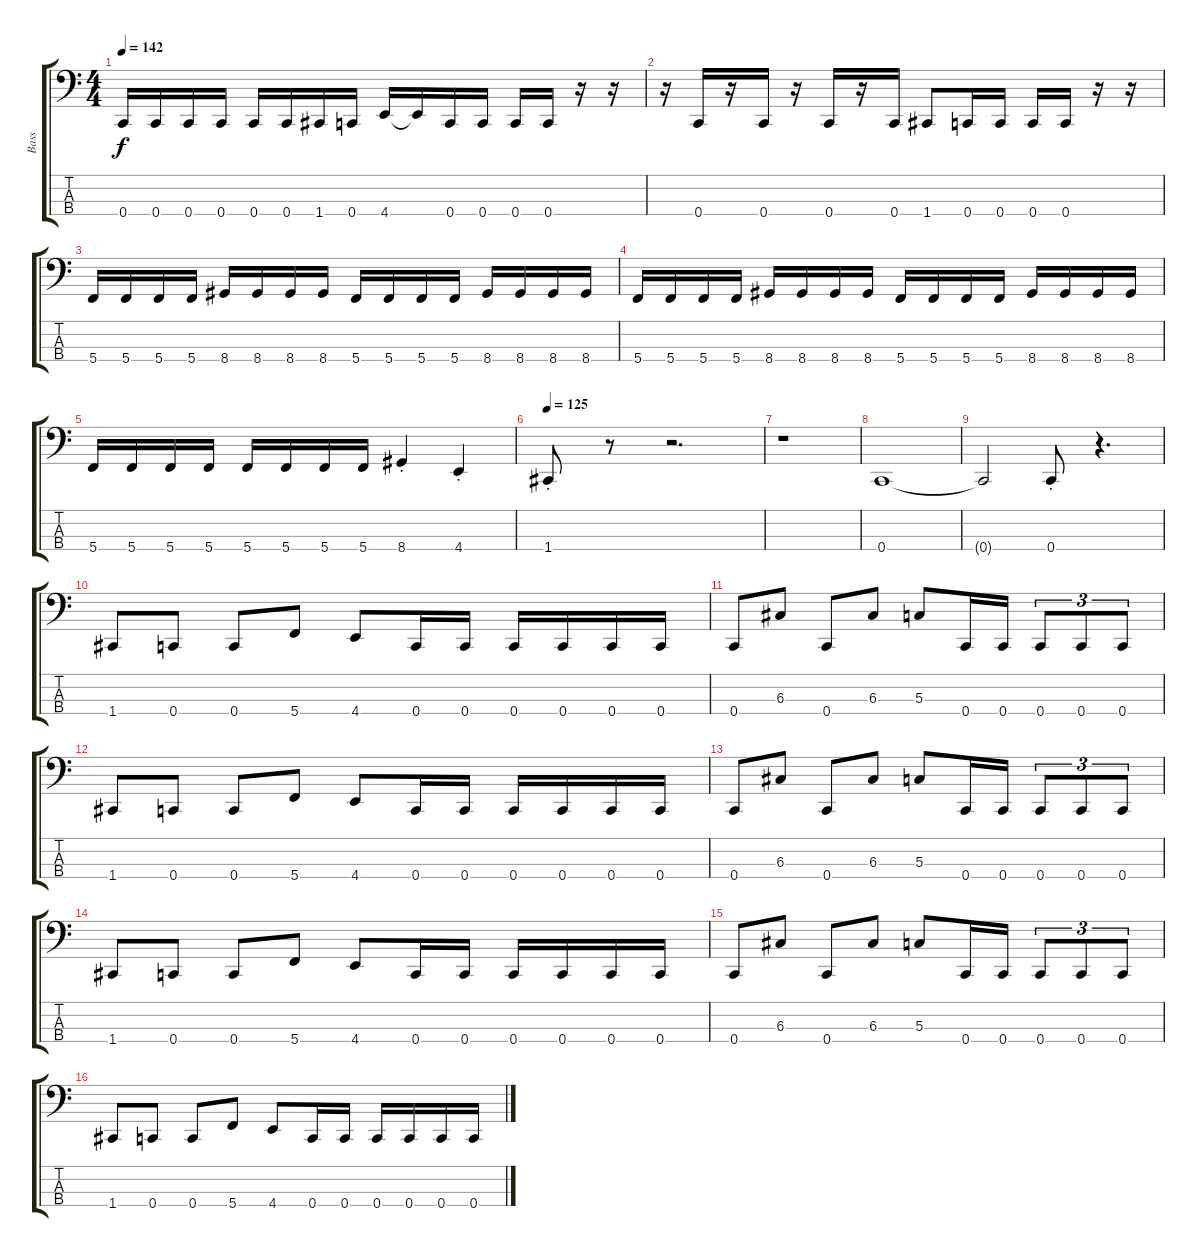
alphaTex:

\track ("Bass" "Bass") {instrument electricbassfinger}
\staff {score tabs}
\tuning (F2 C2 G1 C1) {hide}
\ts (4 4)
\tempo 142
\clef f4
\ks c
0.4.16{dy f} 0.4.16 0.4.16 0.4.16 0.4.16 0.4.16 1.4.16 0.4.16 4.4.16 4.4{t}.16 0.4.16 0.4.16 0.4.16 0.4.16 r.16 r.16 |
r.16 0.4.16 r.16 0.4.16 r.16 0.4.16 r.16 0.4.16 1.4.8 0.4.16 0.4.16 0.4.16 0.4.16 r.16 r.16 |
5.4.16 5.4.16 5.4.16 5.4.16 8.4.16 8.4.16 8.4.16 8.4.16 5.4.16 5.4.16 5.4.16 5.4.16 8.4.16 8.4.16 8.4.16 8.4.16 |
5.4.16 5.4.16 5.4.16 5.4.16 8.4.16 8.4.16 8.4.16 8.4.16 5.4.16 5.4.16 5.4.16 5.4.16 8.4.16 8.4.16 8.4.16 8.4.16 |
5.4.16 5.4.16 5.4.16 5.4.16 5.4.16 5.4.16 5.4.16 5.4.16 8.4{st}.4 4.4{st}.4 |
\tempo 125
1.4{st}.8 r.8 r.2{d} |
r.1 |
0.4.1 |
0.4{t}.2 0.4{st}.8 r.4{d} |
1.4.8 0.4.8 0.4.8 5.4.8 4.4.8 0.4.16 0.4.16 0.4.16 0.4.16 0.4.16 0.4.16 |
0.4.8 6.3.8 0.4.8 6.3.8 5.3.8 0.4.16 0.4.16 0.4.8{tu (3 2)} 0.4.8{tu (3 2)} 0.4.8{tu (3 2)} |
1.4.8 0.4.8 0.4.8 5.4.8 4.4.8 0.4.16 0.4.16 0.4.16 0.4.16 0.4.16 0.4.16 |
0.4.8 6.3.8 0.4.8 6.3.8 5.3.8 0.4.16 0.4.16 0.4.8{tu (3 2)} 0.4.8{tu (3 2)} 0.4.8{tu (3 2)} |
1.4.8 0.4.8 0.4.8 5.4.8 4.4.8 0.4.16 0.4.16 0.4.16 0.4.16 0.4.16 0.4.16 |
0.4.8 6.3.8 0.4.8 6.3.8 5.3.8 0.4.16 0.4.16 0.4.8{tu (3 2)} 0.4.8{tu (3 2)} 0.4.8{tu (3 2)} |
1.4.8 0.4.8 0.4.8 5.4.8 4.4.8 0.4.16 0.4.16 0.4.16 0.4.16 0.4.16 0.4.16
